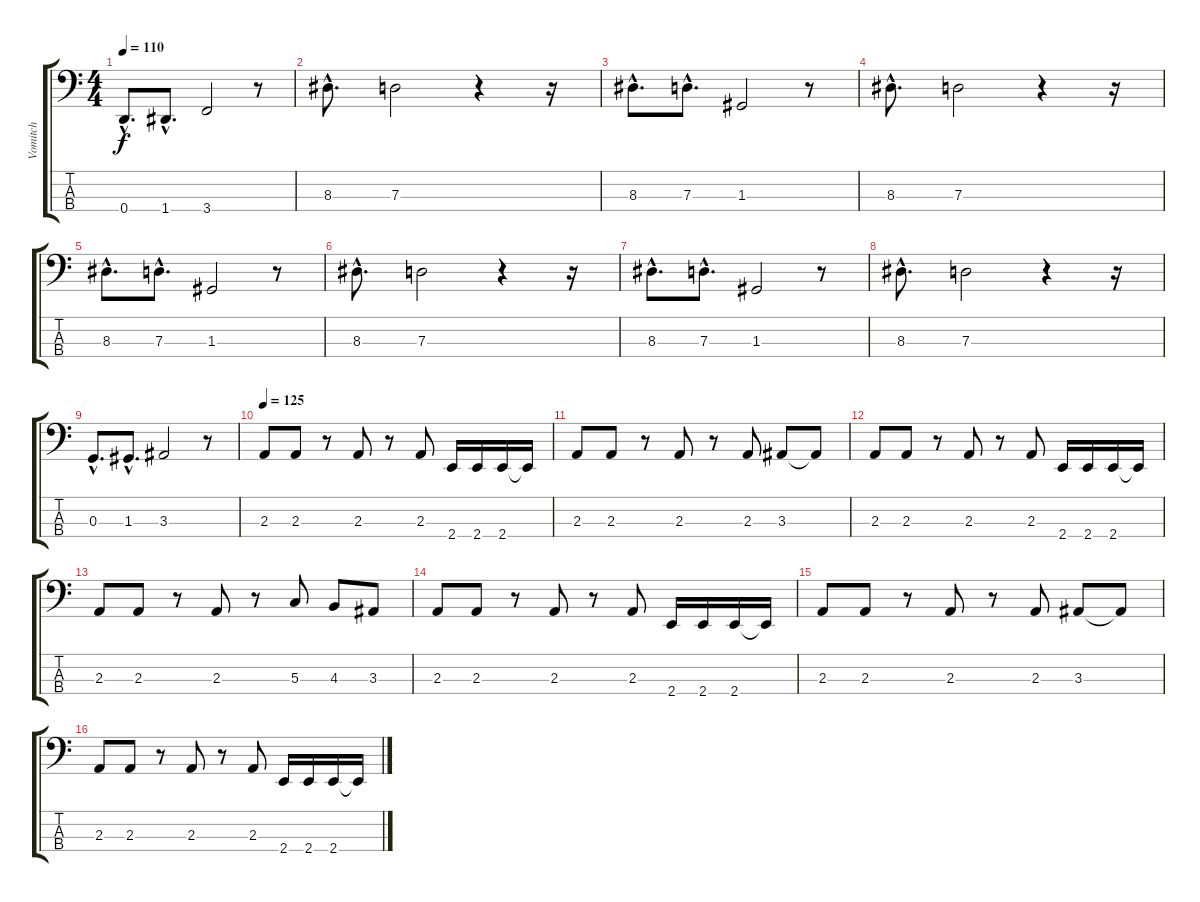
\track ("Vomitch" "Vomitch") {instrument electricbasspick}
\staff {score tabs}
\tuning (F2 C2 G1 D1) {hide}
\ts (4 4)
\tempo 110
\clef f4
\ks c
0.4{hac}.8{d dy f} 1.4{hac}.8{d} 3.4.2 r.8 |
8.3{hac}.8{d} 7.3.2 r.4 r.16 |
8.3{hac}.8{d} 7.3{hac}.8{d} 1.3.2 r.8 |
8.3{hac}.8{d} 7.3.2 r.4 r.16 |
8.3{hac}.8{d} 7.3{hac}.8{d} 1.3.2 r.8 |
8.3{hac}.8{d} 7.3.2 r.4 r.16 |
8.3{hac}.8{d} 7.3{hac}.8{d} 1.3.2 r.8 |
8.3{hac}.8{d} 7.3.2 r.4 r.16 |
0.3{hac}.8{d} 1.3{hac}.8{d} 3.3.2 r.8 |
\tempo 125
2.3.8 2.3.8 r.8 2.3.8 r.8 2.3.8 2.4.16 2.4.16 2.4.16 2.4{t}.16 |
2.3.8 2.3.8 r.8 2.3.8 r.8 2.3.8 3.3.8 3.3{t}.8 |
2.3.8 2.3.8 r.8 2.3.8 r.8 2.3.8 2.4.16 2.4.16 2.4.16 2.4{t}.16 |
2.3.8 2.3.8 r.8 2.3.8 r.8 5.3.8 4.3.8 3.3.8 |
2.3.8 2.3.8 r.8 2.3.8 r.8 2.3.8 2.4.16 2.4.16 2.4.16 2.4{t}.16 |
2.3.8 2.3.8 r.8 2.3.8 r.8 2.3.8 3.3.8 3.3{t}.8 |
2.3.8 2.3.8 r.8 2.3.8 r.8 2.3.8 2.4.16 2.4.16 2.4.16 2.4{t}.16
